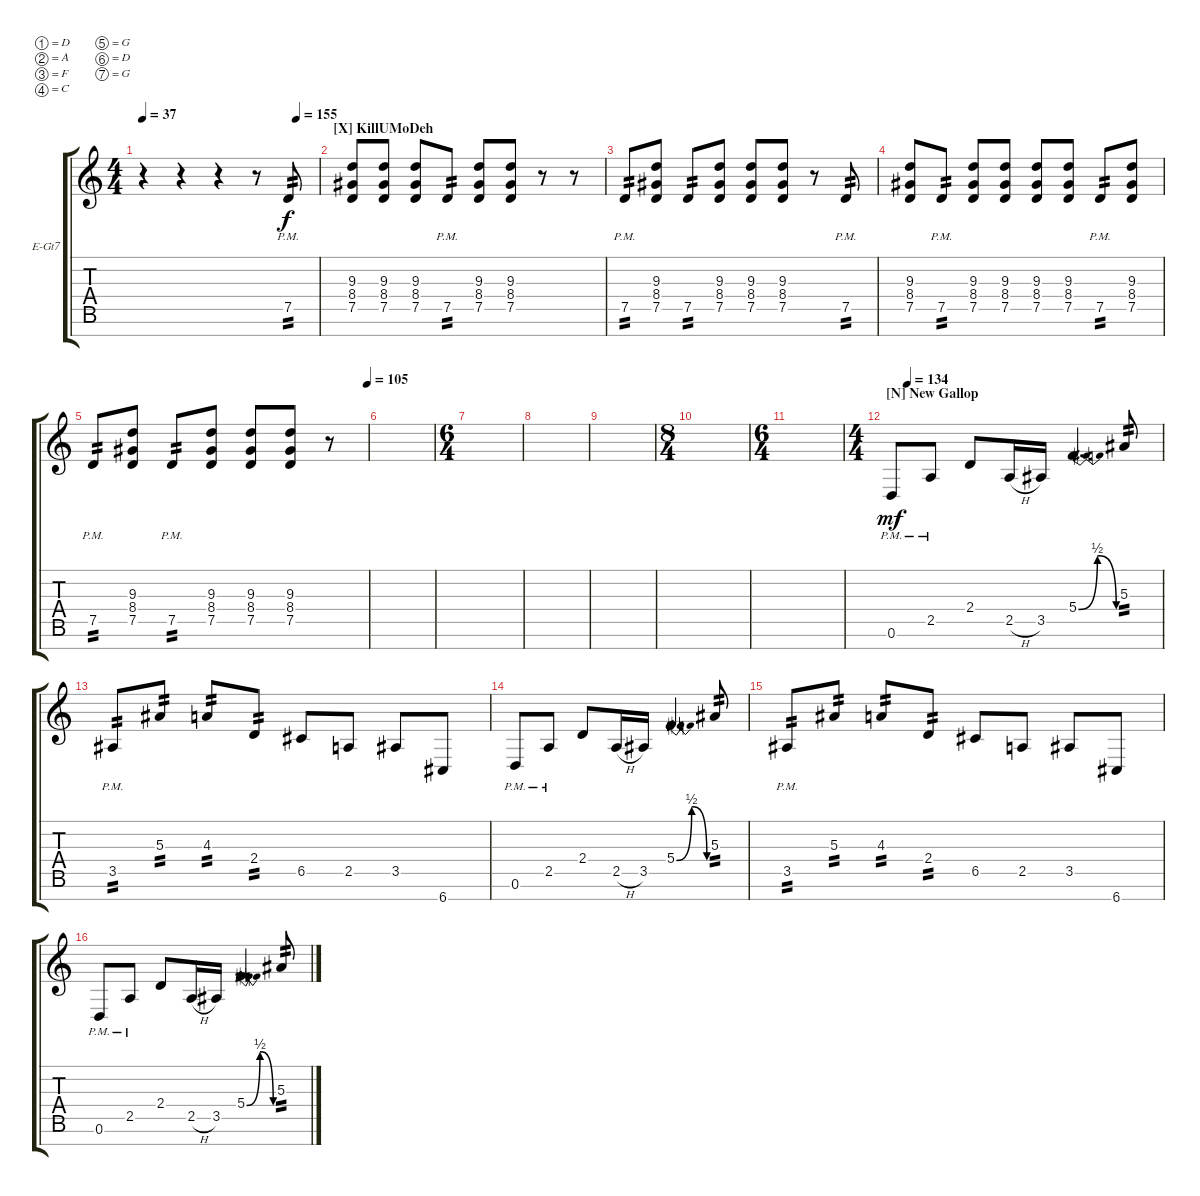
\defaultSystemsLayout 4
\bracketExtendMode groupsimilarinstruments
\firstSystemTrackNameOrientation horizontal
\otherSystemsTrackNameOrientation horizontal
\track ("Adesola" "E-Gt7") {instrument distortionguitar}
\staff {score tabs}
\tuning (D4 A3 F3 C3 G2 D2 G1)
\ts (4 4)
\tempo 37
\tempo (155 0.875)
\clef g2
\ks c
r.4{dy f} r.4 r.4 r.8 7.5{pm}.8{tp 2} |
\section ("X" "KillUMoDeh")
(8.4 9.3 7.5).8 (7.5 8.4 9.3).8 (9.3 8.4 7.5).8 7.5{pm}.8{tp 2} (7.5 8.4 9.3).8 (7.5 8.4 9.3).8 r.8 r.8 |
7.5{pm}.8{tp 2} (7.5 8.4 9.3).8 7.5.8{tp 2} (7.5 8.4 9.3).8 (7.5 8.4 9.3).8 (7.5 8.4 9.3).8 r.8 7.5{pm}.8{tp 2} |
(7.5 8.4 9.3).8 7.5{pm}.8{tp 2} (7.5 8.4 9.3).8 (7.5 8.4 9.3).8 (9.3 8.4 7.5).8 (7.5 8.4 9.3).8 7.5{pm}.8{tp 2} (7.5 8.4 9.3).8 |
\tempo (105 1)
7.5{pm}.8{tp 2} (9.3 8.4 7.5).8 7.5{pm}.8{tp 2} (7.5 9.3 8.4).8 (7.5 8.4 9.3).8 (9.3 8.4 7.5).8 r.8 |
|
\ts (6 4)
|
|
|
\ts (8 4)
|
\ts (6 4)
|
\ts (4 4)
\section ("N" "New Gallop")
\tempo (134 0.0625)
0.6{pm}.8{dy mf} 2.5{pm}.8 2.4.8 2.5{h}.16 3.5.16 5.4{be (bendrelease 29.4 0 38.4 2 39.6 2 54 0)}.4{d} 5.3.8{tp 2} |
3.5{pm}.8{tp 2} 5.3.8{tp 2} 4.3.8{tp 2} 2.4.8{tp 2} 6.5.8 2.5.8 3.5.8 6.7.8 |
0.6{pm}.8 2.5{pm}.8 2.4.8 2.5{h}.16 3.5.16 5.4{be (bendrelease 29.4 0 38.4 2 39.6 2 54 0)}.4{d} 5.3.8{tp 2} |
3.5{pm}.8{tp 2} 5.3.8{tp 2} 4.3.8{tp 2} 2.4.8{tp 2} 6.5.8 2.5.8 3.5.8 6.7.8 |
0.6{pm}.8 2.5{pm}.8 2.4.8 2.5{h}.16 3.5.16 5.4{be (bendrelease 29.4 0 38.4 2 39.6 2 54 0)}.4{d} 5.3.8{tp 2}
